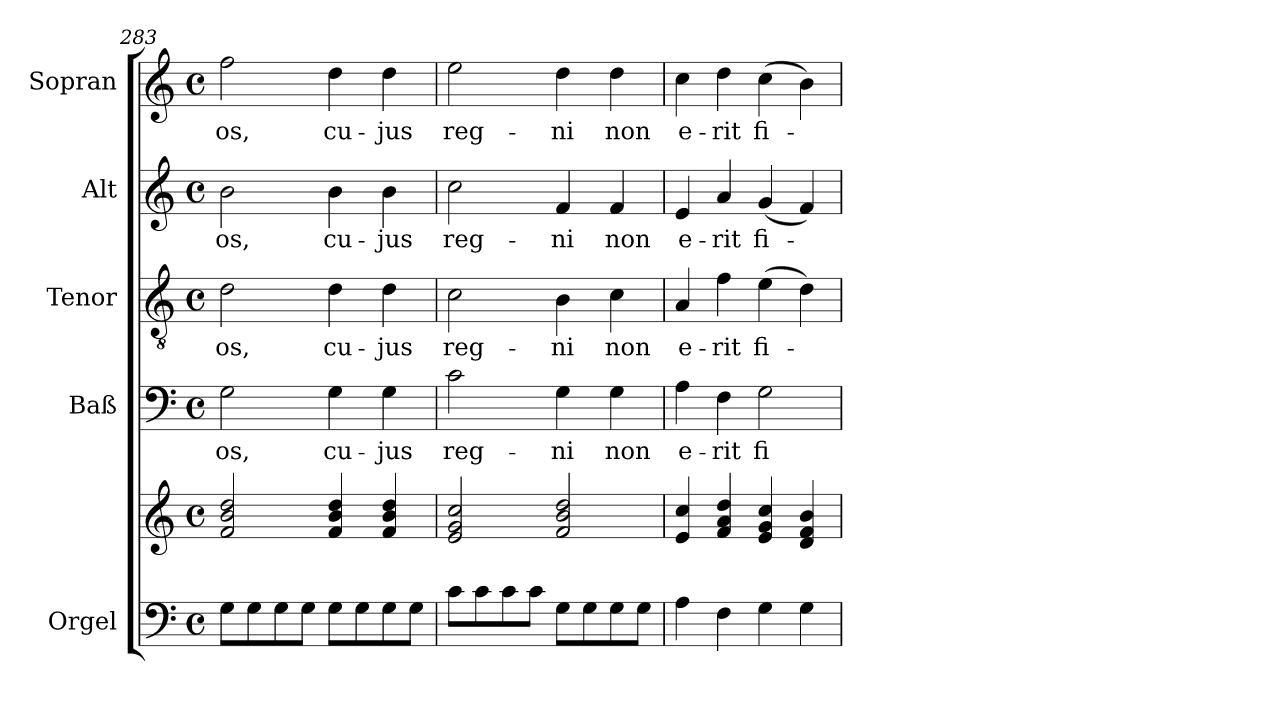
**kern	**kern	**kern	**text	**kern	**text	**kern	**text	**kern	**text
*part5	*part5	*part4	*part4	*part3	*part3	*part2	*part2	*part1	*part1
*staff6	*staff5	*staff4	*staff4	*staff3	*staff3	*staff2	*staff2	*staff1	*staff1
*I"Orgel	*	*I"Baß	*	*I"Tenor	*	*I"Alt	*	*I"Sopran	*
*clefF4	*clefG2	*clefF4	*	*clefGv2	*	*clefG2	*	*clefG2	*
*k[]	*k[]	*k[]	*	*k[]	*	*k[]	*	*k[]	*
*C:	*C:	*C:	*	*C:	*	*C:	*	*C:	*
*M4/4	*M4/4	*M4/4	*	*M4/4	*	*M4/4	*	*M4/4	*
*met(c)	*met(c)	*met(c)	*	*met(c)	*	*met(c)	*	*met(c)	*
=283	=283	=283	=283	=283	=283	=283	=283	=283	=283
!	!	!	!LO:LY:b	!	!LO:LY:b	!	!LO:LY:b	!	!LO:LY:b
8G\L	2f/ 2b/ 2dd/	2G\	-os,	2d\	-os,	2b\	-os,	2ff\	-os,
8G\	.	.	.	.	.	.	.	.	.
8G\	.	.	.	.	.	.	.	.	.
8G\J	.	.	.	.	.	.	.	.	.
!	!	!	!LO:LY:b	!	!LO:LY:b	!	!LO:LY:b	!	!LO:LY:b
8G\L	4f/ 4b/ 4dd/	4G\	cu-	4d\	cu-	4b\	cu-	4dd\	cu-
8G\	.	.	.	.	.	.	.	.	.
!	!	!	!LO:LY:b	!	!LO:LY:b	!	!LO:LY:b	!	!LO:LY:b
8G\	4f/ 4b/ 4dd/	4G\	-jus	4d\	-jus	4b\	-jus	4dd\	-jus
8G\J	.	.	.	.	.	.	.	.	.
=284	=284	=284	=284	=284	=284	=284	=284	=284	=284
!	!	!	!LO:LY:b	!	!LO:LY:b	!	!LO:LY:b	!	!LO:LY:b
8c\L	2e/ 2g/ 2cc/	2c\	reg-	2c\	reg-	2cc\	reg-	2ee\	reg-
8c\	.	.	.	.	.	.	.	.	.
8c\	.	.	.	.	.	.	.	.	.
8c\J	.	.	.	.	.	.	.	.	.
!	!	!	!LO:LY:b	!	!LO:LY:b	!	!LO:LY:b	!	!LO:LY:b
8G\L	2f/ 2b/ 2dd/	4G\	-ni	4B\	-ni	4f/	-ni	4dd\	-ni
8G\	.	.	.	.	.	.	.	.	.
!	!	!	!LO:LY:b	!	!LO:LY:b	!	!LO:LY:b	!	!LO:LY:b
8G\	.	4G\	non	4c\	non	4f/	non	4dd\	non
8G\J	.	.	.	.	.	.	.	.	.
=285	=285	=285	=285	=285	=285	=285	=285	=285	=285
!	!	!	!LO:LY:b	!	!LO:LY:b	!	!LO:LY:b	!	!LO:LY:b
4A\	4e/ 4cc/	4A\	e-	4A/	e-	4e/	e-	4cc\	e-
!	!	!	!LO:LY:b	!	!LO:LY:b	!	!LO:LY:b	!	!LO:LY:b
4F\	4f/ 4a/ 4dd/	4F\	-rit	4f\	-rit	4a/	-rit	4dd\	-rit
!	!	!	!LO:LY:b	!	!LO:LY:b	!	!LO:LY:b	!	!LO:LY:b
4G\	4e/ 4g/ 4cc/	2G\	fi-	(>4e\	fi-	(<4g/	fi-	(>4cc\	fi-
4G\	4d/ 4f/ 4b/	.	.	4d\)	.	4f/)	.	4b\)	.
=	=	=	=	=	=	=	=	=	=
*-	*-	*-	*-	*-	*-	*-	*-	*-	*-
